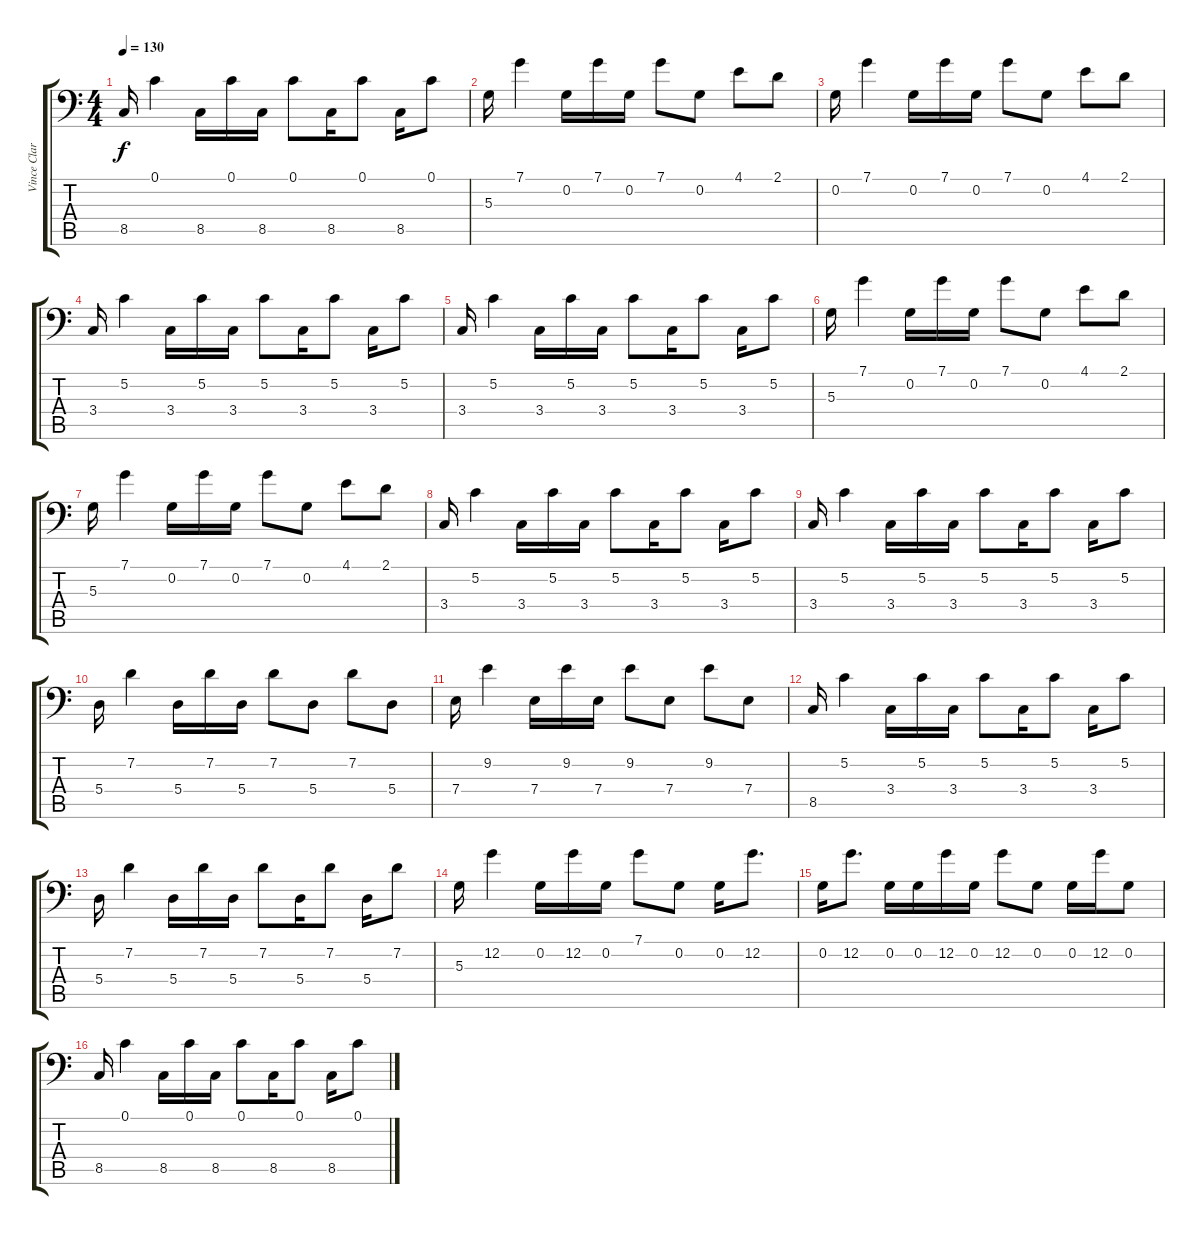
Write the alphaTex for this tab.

\track ("Vince Clarke" "Vince Clar") {instrument synthbass1}
\staff {score tabs}
\tuning (C3 G2 D2 A1 E1 B0) {hide}
\ts (4 4)
\tempo 130
\clef f4
\ks c
8.5.16{dy f} 0.1.4 8.5.16 0.1.16 8.5.16 0.1.8 8.5.16 0.1.8 8.5.16 0.1.8 |
5.3.16{instrument synthbass1} 7.1.4 0.2.16 7.1.16 0.2.16 7.1.8 0.2.8 4.1.8 2.1.8 |
0.2.16{instrument synthbass1} 7.1.4 0.2.16 7.1.16 0.2.16 7.1.8 0.2.8 4.1.8 2.1.8 |
3.4.16 5.2.4 3.4.16 5.2.16 3.4.16 5.2.8 3.4.16 5.2.8 3.4.16 5.2.8 |
3.4.16 5.2.4 3.4.16 5.2.16 3.4.16 5.2.8 3.4.16 5.2.8 3.4.16 5.2.8 |
5.3.16{instrument synthbass1} 7.1.4 0.2.16 7.1.16 0.2.16 7.1.8 0.2.8 4.1.8 2.1.8 |
5.3.16{instrument synthbass1} 7.1.4 0.2.16 7.1.16 0.2.16 7.1.8 0.2.8 4.1.8 2.1.8 |
3.4.16 5.2.4 3.4.16 5.2.16 3.4.16 5.2.8 3.4.16 5.2.8 3.4.16 5.2.8 |
3.4.16 5.2.4 3.4.16 5.2.16 3.4.16 5.2.8 3.4.16 5.2.8 3.4.16 5.2.8 |
5.4.16 7.2.4 5.4.16 7.2.16 5.4.16 7.2.8 5.4.8 7.2.8 5.4.8 |
7.4.16 9.2.4 7.4.16 9.2.16 7.4.16 9.2.8 7.4.8 9.2.8 7.4.8 |
8.5.16 5.2.4 3.4.16 5.2.16 3.4.16 5.2.8 3.4.16 5.2.8 3.4.16 5.2.8 |
5.4.16 7.2.4 5.4.16 7.2.16 5.4.16 7.2.8 5.4.16 7.2.8 5.4.16 7.2.8 |
5.3.16 12.2.4 0.2.16 12.2.16 0.2.16 7.1.8 0.2.8 0.2.16 12.2.8{d} |
0.2.16 12.2.8{d} 0.2.16 0.2.16 12.2.16 0.2.16 12.2.8 0.2.8 0.2.16 12.2.16 0.2.8 |
8.5.16 0.1.4 8.5.16 0.1.16 8.5.16 0.1.8 8.5.16 0.1.8 8.5.16 0.1.8
